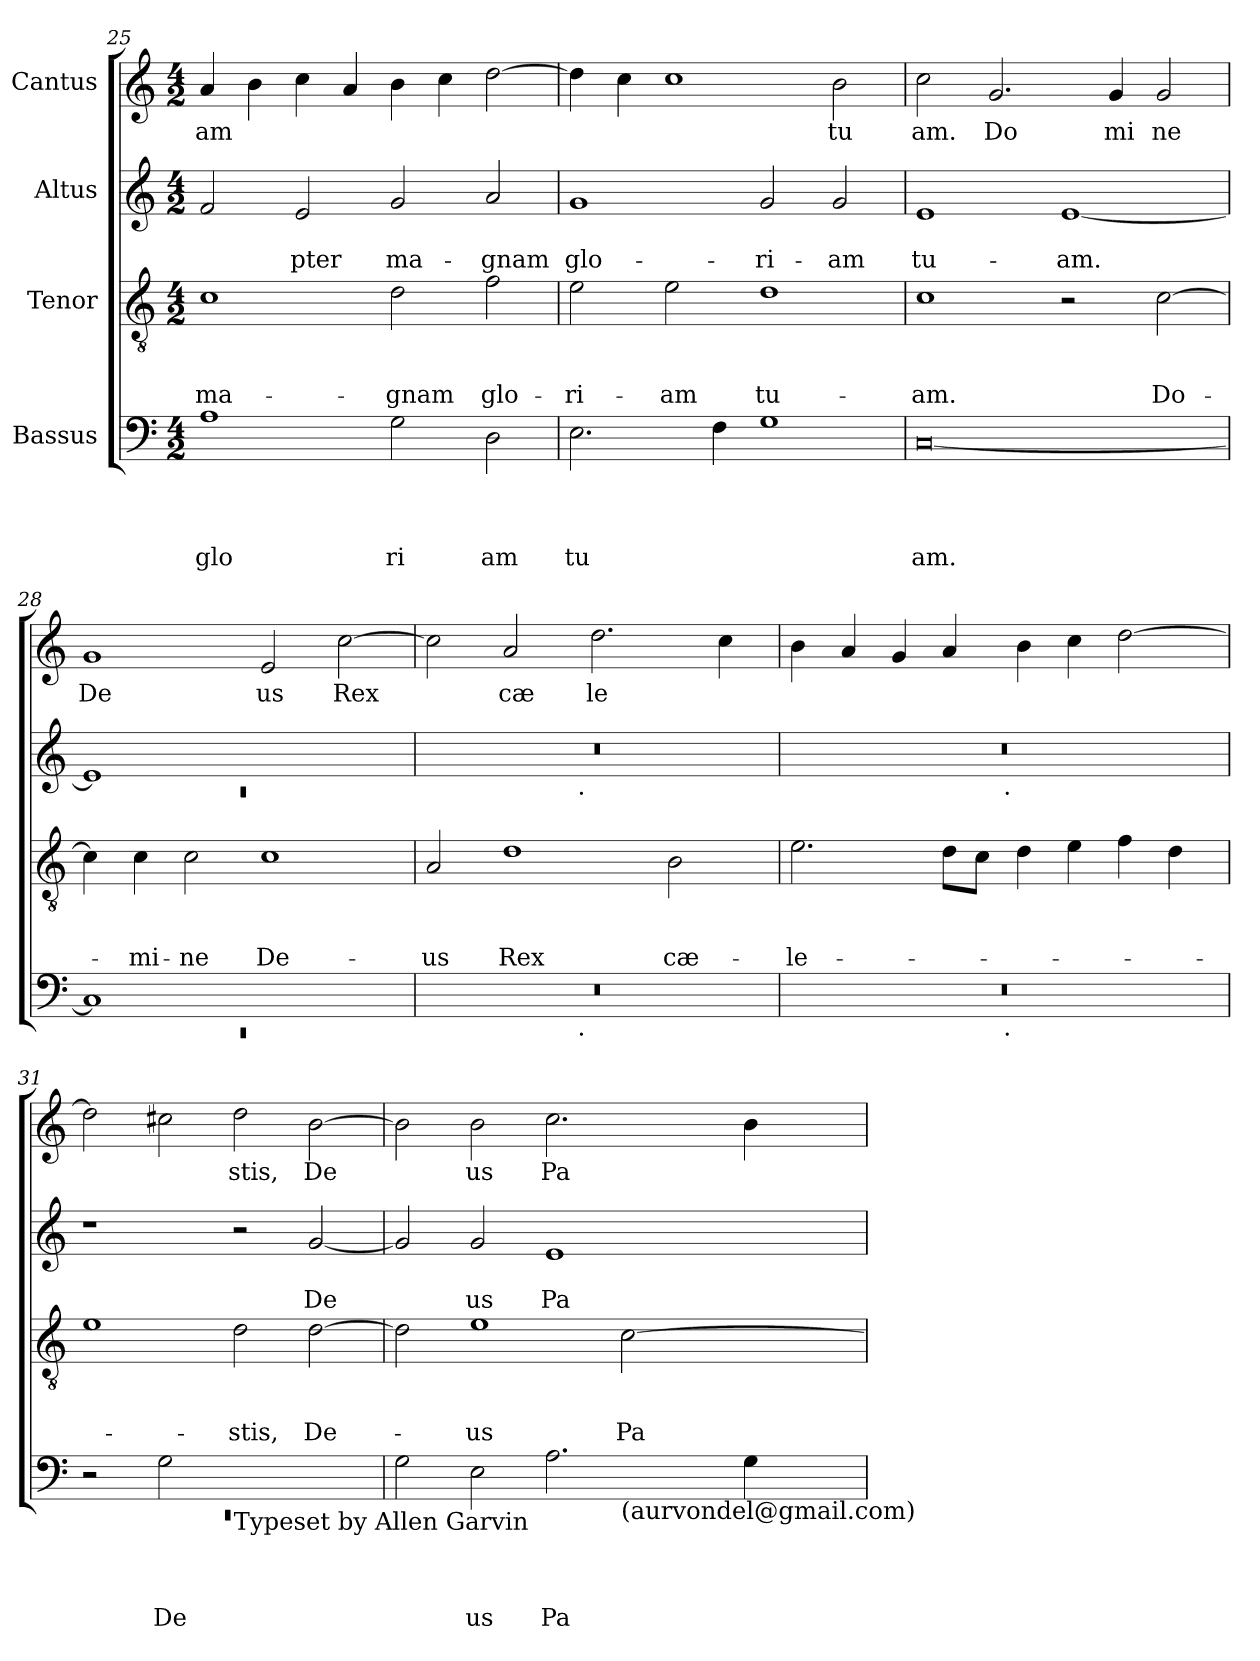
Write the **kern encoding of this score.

**kern	**text	**text	**text	**text	**kern	**text	**text	**text	**kern	**text	**text	**kern	**text
*part4	*part4	*part4	*part4	*part4	*part3	*part3	*part3	*part3	*part2	*part2	*part2	*part1	*part1
*staff4	*staff4	*staff4	*staff4	*staff4	*staff3	*staff3	*staff3	*staff3	*staff2	*staff2	*staff2	*staff1	*staff1
*I"Bassus	*	*	*	*	*I"Tenor	*	*	*	*I"Altus	*	*	*I"Cantus	*
*clefF4	*	*	*	*	*clefGv2	*	*	*	*clefG2	*	*	*clefG2	*
*k[]	*	*	*	*	*k[]	*	*	*	*k[]	*	*	*k[]	*
*C:	*	*	*	*	*C:	*	*	*	*C:	*	*	*C:	*
*M4/2	*	*	*	*	*M4/2	*	*	*	*M4/2	*	*	*M4/2	*
=25	=25	=25	=25	=25	=25	=25	=25	=25	=25	=25	=25	=25	=25
!	!	!	!	!LO:LY:b	!	!	!	!LO:LY:b	!	!	!	!	!LO:LY:b
1A	.	.	.	glo	1c	.	.	ma-	2f/	.	.	4a/	am
.	.	.	.	.	.	.	.	.	.	.	.	4b\	.
!	!	!	!	!	!	!	!	!	!	!	!LO:LY:b	!	!
.	.	.	.	.	.	.	.	.	2e/	.	-pter	4cc\	.
.	.	.	.	.	.	.	.	.	.	.	.	4a/	.
!	!	!	!	!LO:LY:b	!	!	!	!LO:LY:b	!	!	!LO:LY:b	!	!
2G\	.	.	.	ri	2d\	.	.	-gnam	2g/	.	ma-	4b\	.
.	.	.	.	.	.	.	.	.	.	.	.	4cc\	.
!	!	!	!	!LO:LY:b	!	!	!	!LO:LY:b	!	!	!LO:LY:b	!	!
2D\	.	.	.	am	2f\	.	.	glo-	2a/	.	-gnam	[>2dd\	.
=26	=26	=26	=26	=26	=26	=26	=26	=26	=26	=26	=26	=26	=26
!	!	!	!	!LO:LY:b	!	!	!	!LO:LY:b	!	!	!LO:LY:b	!	!
2.E\	.	.	.	tu	2e\	.	.	-ri-	1g	.	glo-	4dd\]	.
.	.	.	.	.	.	.	.	.	.	.	.	4cc\	.
!	!	!	!	!	!	!	!	!LO:LY:b	!	!	!	!	!
.	.	.	.	.	2e\	.	.	-am	.	.	.	1cc	.
4F\	.	.	.	.	.	.	.	.	.	.	.	.	.
!	!	!	!	!	!	!	!	!LO:LY:b	!	!	!LO:LY:b	!	!
1G	.	.	.	.	1d	.	.	tu-	2g/	.	-ri-	.	.
!	!	!	!	!	!	!	!	!	!	!	!LO:LY:b	!	!LO:LY:b
.	.	.	.	.	.	.	.	.	2g/	.	-am	2b\	tu
=27	=27	=27	=27	=27	=27	=27	=27	=27	=27	=27	=27	=27	=27
!	!	!	!	!LO:LY:b	!	!	!	!LO:LY:b	!	!	!LO:LY:b	!	!LO:LY:b
[<0C	.	.	.	am.	1c	.	.	-am.	1e	.	tu-	2cc\	am.
!	!	!	!	!	!	!	!	!	!	!	!	!	!LO:LY:b
.	.	.	.	.	.	.	.	.	.	.	.	2.g/	Do
!	!	!	!	!	!	!	!	!	!	!	!LO:LY:b	!	!
.	.	.	.	.	2r	.	.	.	[<1e	.	-am.	.	.
!	!	!	!	!	!	!	!	!	!	!	!	!	!LO:LY:b
.	.	.	.	.	.	.	.	.	.	.	.	4g/	mi
!	!	!	!	!	!	!	!	!LO:LY:b	!	!	!	!	!LO:LY:b
.	.	.	.	.	[>2c\	.	.	Do-	.	.	.	2g/	ne
=28	=28	=28	=28	=28	=28	=28	=28	=28	=28	=28	=28	=28	=28
*^	*	*	*	*	*	*	*	*	*^	*	*	*	*
!	!LO:N:vis=1	!	!	!	!	!	!	!	!	!	!LO:N:vis=1	!	!	!	!LO:LY:b
1C]	0rEE	.	.	.	.	4c\]	.	.	.	1e]	0rc	.	.	1g	De
!	!	!	!	!	!	!	!	!	!LO:LY:b	!	!	!	!	!	!
.	.	.	.	.	.	4c\	.	.	-mi-	.	.	.	.	.	.
!	!	!	!	!	!	!	!	!	!LO:LY:b	!	!	!	!	!	!
.	.	.	.	.	.	2c\	.	.	-ne	.	.	.	.	.	.
!	!	!	!	!	!	!	!	!	!LO:LY:b	!	!	!	!	!	!LO:LY:b
1ryy	.	.	.	.	.	1c	.	.	De-	1ryy	.	.	.	2e/	us
!	!	!	!	!	!	!	!	!	!	!	!	!	!	!	!LO:LY:b
.	.	.	.	.	.	.	.	.	.	.	.	.	.	[>2cc\	Rex
=29	=29	=29	=29	=29	=29	=29	=29	=29	=29	=29	=29	=29	=29	=29	=29
!	!	!	!	!	!	!	!	!	!LO:LY:b	!	!	!	!	!	!
0r	2ryy	.	.	.	.	2A/	.	.	-us	0r	2ryy	.	.	2cc\]	.
!	!	!	!	!	!	!	!	!	!LO:LY:b	!	!	!	!	!	!LO:LY:b
.	4...ryy	.	.	.	.	1d	.	.	Rex	.	4...ryy	.	.	2a/	cæ
!	!	!	!	!	!	!	!	!	!	!	!LO:TX:b:t=.	!	!	!	!
!	!LO:TX:b:t=.	!	!	!	!	!	!	!	!	!	!	!	!	!	!
.	1ryy	.	.	.	.	.	.	.	.	.	1ryy	.	.	.	.
!	!	!	!	!	!	!	!	!	!	!	!	!	!	!	!LO:LY:b
.	.	.	.	.	.	.	.	.	.	.	.	.	.	2.dd\	le
!	!	!	!	!	!	!	!	!	!LO:LY:b	!	!	!	!	!	!
.	.	.	.	.	.	2B\	.	.	cæ-	.	.	.	.	.	.
.	.	.	.	.	.	.	.	.	.	.	.	.	.	4cc\	.
.	32ryy	.	.	.	.	.	.	.	.	.	32ryy	.	.	.	.
!!LO:LB:g=z
=30	=30	=30	=30	=30	=30	=30	=30	=30	=30	=30	=30	=30	=30	=30	=30
!	!	!	!	!	!	!	!	!	!LO:LY:b	!	!	!	!	!	!
0r	2ryy	.	.	.	.	2.e\	.	.	-le-	0r	2ryy	.	.	4b\	.
.	.	.	.	.	.	.	.	.	.	.	.	.	.	4a/	.
.	4...ryy	.	.	.	.	.	.	.	.	.	4...ryy	.	.	4g/	.
.	.	.	.	.	.	8d\L	.	.	.	.	.	.	.	4a/	.
.	.	.	.	.	.	8c\J	.	.	.	.	.	.	.	.	.
!	!	!	!	!	!	!	!	!	!	!	!LO:TX:b:t=.	!	!	!	!
!	!LO:TX:b:t=.	!	!	!	!	!	!	!	!	!	!	!	!	!	!
.	1ryy	.	.	.	.	.	.	.	.	.	1ryy	.	.	.	.
.	.	.	.	.	.	4d\	.	.	.	.	.	.	.	4b\	.
.	.	.	.	.	.	4e\	.	.	.	.	.	.	.	4cc\	.
.	.	.	.	.	.	4f\	.	.	.	.	.	.	.	[>2dd\	.
.	.	.	.	.	.	4d\	.	.	.	.	.	.	.	.	.
.	32ryy	.	.	.	.	.	.	.	.	.	32ryy	.	.	.	.
=31	=31	=31	=31	=31	=31	=31	=31	=31	=31	=31	=31	=31	=31	=31	=31
!	!LO:N:vis=1	!	!	!	!	!	!	!	!	!	!	!	!	!	!
*	*^	*	*	*	*	*	*	*	*	*v	*v	*	*	*	*
0ryy	0rEE	2r	.	.	.	.	1e	.	.	.	1r	.	.	2dd\]	.
!	!	!	!	!	!	!LO:LY:b	!	!	!	!	!	!	!	!	!
.	.	2G\	.	.	.	De	.	.	.	.	.	.	.	2cc#\	.
!	!	!LO:TX:b:t=Typeset by Allen Garvin	!	!	!	!	!	!	!	!	!	!	!	!	!
!	!	!	!	!	!	!	!	!	!	!LO:LY:b	!	!	!	!	!LO:LY:b
.	.	1ryy	.	.	.	.	2d\	.	.	-stis,	2r	.	.	2dd\	stis,
!	!	!	!	!	!	!	!	!	!	!LO:LY:b	!	!	!LO:LY:b	!	!LO:LY:b
.	.	.	.	.	.	.	[>2d\	.	.	De-	[<2g/	.	De	[>2b\	De
*	*v	*v	*	*	*	*	*	*	*	*	*	*	*	*	*
=32	=32	=32	=32	=32	=32	=32	=32	=32	=32	=32	=32	=32	=32	=32
2G\	1.ryy	.	.	.	.	2d\]	.	.	.	2g/]	.	.	2b\]	.
!	!	!	!	!	!LO:LY:b	!	!	!	!LO:LY:b	!	!	!LO:LY:b	!	!LO:LY:b
2E\	.	.	.	.	us	1e	.	.	-us	2g/	.	us	2b\	us
!	!	!	!	!	!LO:LY:b	!	!	!	!	!	!	!LO:LY:b	!	!LO:LY:b
2.A\	.	.	.	.	Pa	.	.	.	.	1e	.	Pa	2.cc\	Pa
!	!LO:TX:b:t=(aurvondel@gmail.com)	!	!	!	!	!	!	!	!	!	!	!	!	!
!	!	!	!	!	!	!	!	!	!LO:LY:b	!	!	!	!	!
.	2ryy	.	.	.	.	[>2c\	.	.	Pa-	.	.	.	.	.
4G\	.	.	.	.	.	.	.	.	.	.	.	.	4b\	.
*v	*v	*	*	*	*	*	*	*	*	*	*	*	*	*
=	=	=	=	=	=	=	=	=	=	=	=	=	=
*-	*-	*-	*-	*-	*-	*-	*-	*-	*-	*-	*-	*-	*-
